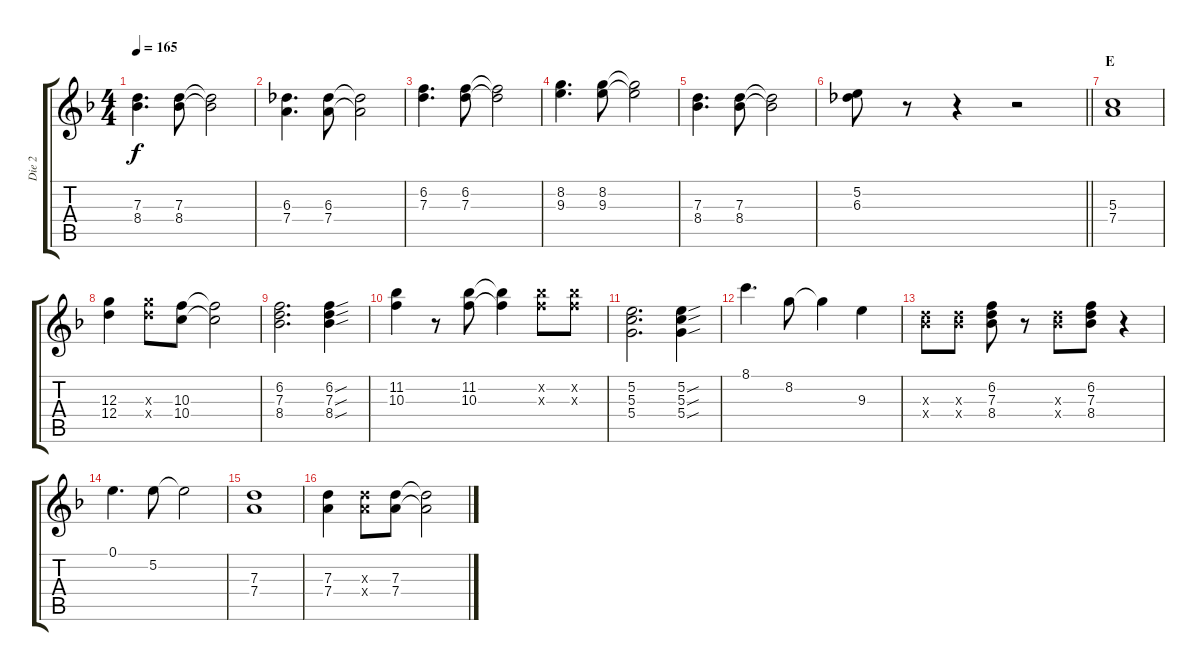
\track ("Die 2" "Die 2") {instrument distortionguitar}
\staff {score tabs}
\tuning (E4 B3 G3 D3 A2 E2) {hide}
\ts (4 4)
\tempo 165
\clef g2
\ks dminor
(7.3 8.4).4{d dy f} (7.3 8.4).8 (7.3{t} 8.4{t}).2 |
(6.3 7.4).4{d} (6.3 7.4).8 (6.3{t} 7.4{t}).2 |
(6.2 7.3).4{d} (6.2 7.3).8 (6.2{t} 7.3{t}).2 |
(8.2 9.3).4{d} (8.2 9.3).8 (8.2{t} 9.3{t}).2 |
(7.3 8.4).4{d} (7.3 8.4).8 (7.3{t} 8.4{t}).2 |
\barLineRight lightlight
(5.2 6.3).8 r.8 r.4 r.2 |
\section ("" "E")
(5.3 7.4).1{volume 11} |
(12.3 12.4).4 (12.3{x} 12.4{x}).8 (10.3 10.4).8 (10.3{t} 10.4{t}).2 |
(6.2 7.3 8.4).2{d} (6.2{sou} 7.3{sou} 8.4{sou}).4 |
(11.2 10.3).4 r.8 (11.2 10.3).8 (11.2{t} 10.3{t}).4 (11.2{x} 10.3{x}).8 (11.2{x} 10.3{x}).8 |
(5.2 5.3 5.4).2{d} (5.2{sou} 5.3{sou} 5.4{sou}).4 |
8.1.4{d} 8.2.8 8.2{t}.4 9.3.4 |
(7.3{x} 8.4{x}).8 (7.3{x} 8.4{x}).8 (6.2 7.3 8.4).8 r.8 (7.3{x} 8.4{x}).8 (6.2 7.3 8.4).8 r.4 |
0.1.4{d} 5.2.8 5.2{t}.2 |
(7.3 7.4).1 |
(7.3 7.4).4 (7.3{x} 7.4{x}).8 (7.3 7.4).8 (7.3{t} 7.4{t}).2
